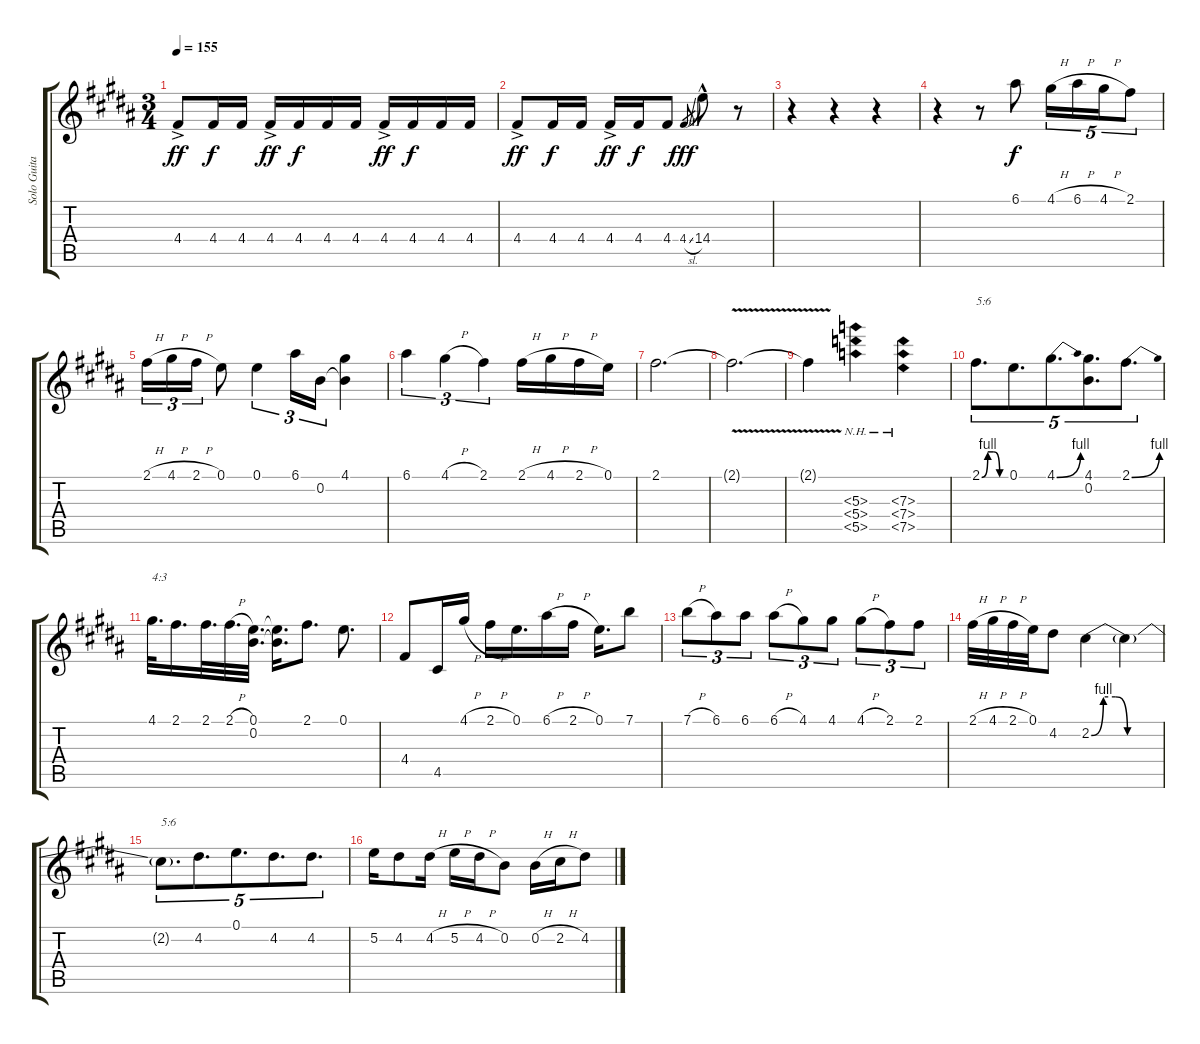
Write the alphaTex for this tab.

\track ("Solo Guitar" "Solo Guita") {instrument distortionguitar}
\staff {score tabs}
\tuning (E4 B3 G3 D3 A2 E2) {hide}
\ts (3 4)
\tempo 155
\clef g2
\ks b
4.4{ac}.8{dy ff} 4.4.16{dy f} 4.4.16 4.4{ac}.16{dy ff} 4.4.16{dy f} 4.4.16 4.4.16 4.4{ac}.16{dy ff} 4.4.16{dy f} 4.4.16 4.4.16 |
4.4{ac}.8{dy ff} 4.4.16{dy f} 4.4.16 4.4{ac}.16{dy ff} 4.4.16{dy f} 4.4.8 4.4{sl}.8{gr dy fff} 14.4{hac}.8 r.8 |
r.4 r.4 r.4 |
r.4 r.8 6.1.8{dy f} 4.1{h}.16{tu (5 4)} 6.1{h}.16{tu (5 4)} 4.1{h}.16{tu (5 4)} 2.1.8{tu (5 4)} |
2.1{h}.16{tu (3 2)} 4.1{h}.16{tu (3 2)} 2.1{h}.16{tu (3 2)} 0.1.8 0.1.4{tu (3 2)} 6.1.16{tu (3 2)} 0.2.16{tu (3 2)} (4.1 0.2{t}).4 |
6.1.4{tu (3 2)} 4.1{h}.4{tu (3 2)} 2.1.4{tu (3 2)} 2.1{h}.16 4.1{h}.16 2.1{h}.16 0.1.16 |
2.1.2{d} |
2.1{v t}.2{d} |
2.1{t}.4 (5.3{nh} 5.4{nh} 5.5{nh}).4 (7.3{nh} 7.4{nh} 7.5{nh}).4 |
2.1{be (custom 0 0 15 4 30 4 45 0 60 0)}.8{d tu (5 4) txt "5:6"} 0.1.8{d tu (5 4)} 4.1{be (bend 0 0 60 4)}.8{d tu (5 4)} (4.1 0.2).8{d tu (5 4)} 2.1{be (bend 0 0 60 4)}.8{d tu (5 4)} |
4.1.32{d txt "4:3"} 2.1.16{d} 2.1.32{d} 2.1{h}.32{d} (0.1 0.2).32{d} (0.1{t} 0.2{t}).16{d} 2.1.8{d} 0.1.8{d} |
4.4.8 4.5.16 4.1{h}.16 2.1{h}.16 0.1.16{d} 6.1{h}.16 2.1{h}.16 0.1.16{d} 7.1.8 |
7.1{h}.8{tu (3 2)} 6.1.8{tu (3 2)} 6.1.8{tu (3 2)} 6.1{h}.8{tu (3 2)} 4.1.8{tu (3 2)} 4.1.8{tu (3 2)} 4.1{h}.8{tu (3 2)} 2.1.8{tu (3 2)} 2.1.8{tu (3 2)} |
2.1{h}.32 4.1{h}.32 2.1{h}.32 0.1.32 4.2.8 2.2{be (custom 0 0 10 4 20 4 30 0 60 0)}.4 2.2{t}.4 |
2.2{t}.8{d tu (5 4) txt "5:6"} 4.2.8{d tu (5 4)} 0.1.8{d tu (5 4)} 4.2.8{d tu (5 4)} 4.2.8{d tu (5 4)} |
5.2.16 4.2.8 4.2{h}.16 5.2{h}.16 4.2{h}.16 0.2.8 0.2{h}.16 2.2{h}.16 4.2.8
